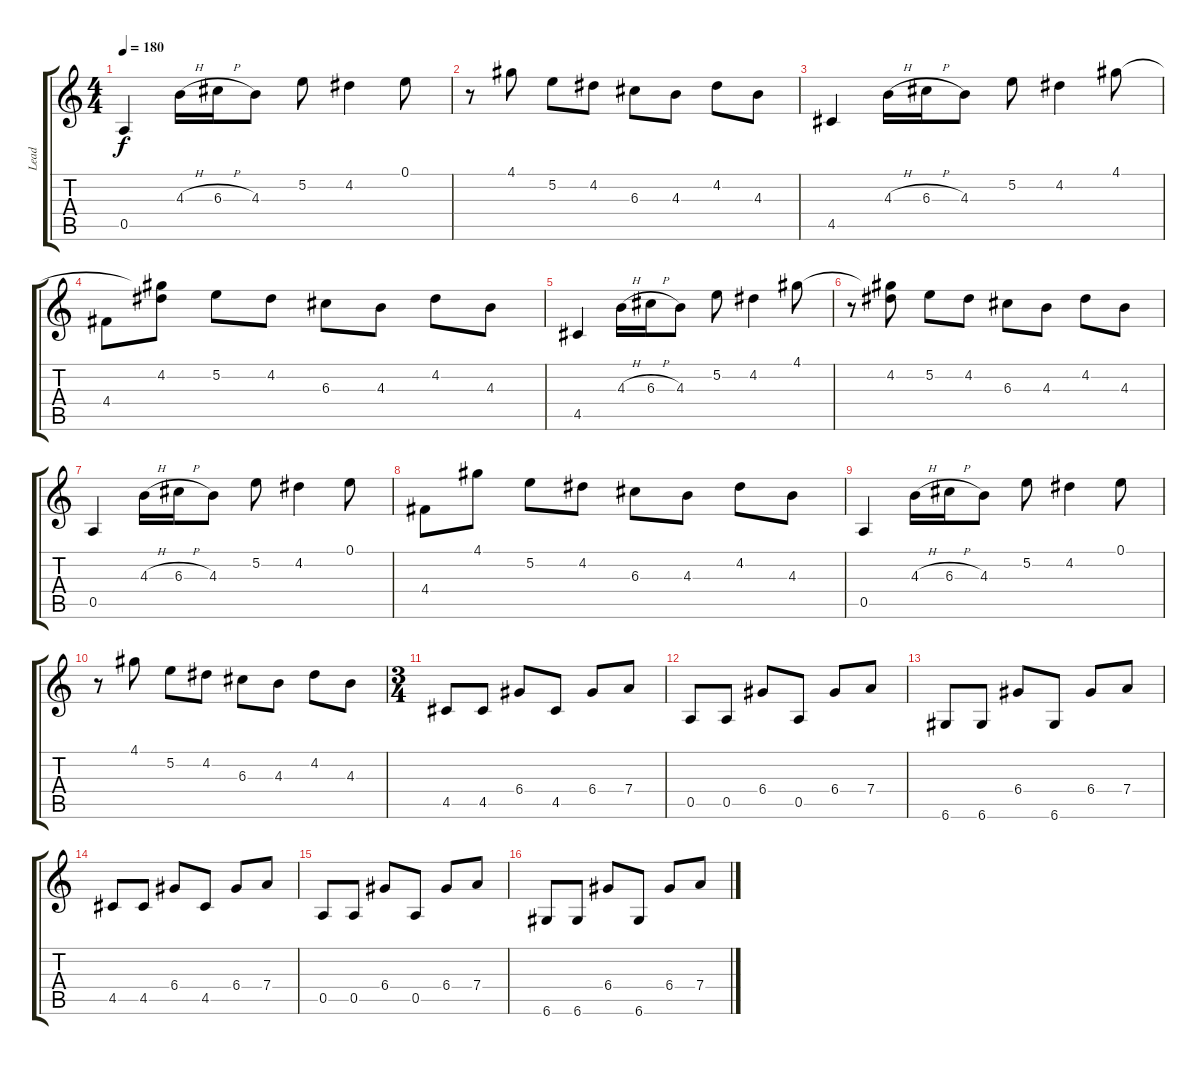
\track ("Lead " "Lead ") {instrument distortionguitar}
\staff {score tabs}
\tuning (E4 B3 G3 D3 A2 D2) {hide}
\ts (4 4)
\tempo 180
\clef g2
\ks c
0.5.4{dy f} 4.3{h}.16 6.3{h}.16 4.3.8 5.2.8 4.2.4 0.1.8 |
r.8 4.1.8 5.2.8 4.2.8 6.3.8 4.3.8 4.2.8 4.3.8 |
4.5.4 4.3{h}.16 6.3{h}.16 4.3.8 5.2.8 4.2.4 4.1.8 |
4.4.8 (4.1{t} 4.2).8 5.2.8 4.2.8 6.3.8 4.3.8 4.2.8 4.3.8 |
4.5.4 4.3{h}.16 6.3{h}.16 4.3.8 5.2.8 4.2.4 4.1.8 |
r.8 (4.1{t} 4.2).8 5.2.8 4.2.8 6.3.8 4.3.8 4.2.8 4.3.8 |
0.5.4 4.3{h}.16 6.3{h}.16 4.3.8 5.2.8 4.2.4 0.1.8 |
4.4.8 4.1.8 5.2.8 4.2.8 6.3.8 4.3.8 4.2.8 4.3.8 |
0.5.4 4.3{h}.16 6.3{h}.16 4.3.8 5.2.8 4.2.4 0.1.8 |
r.8 4.1.8 5.2.8 4.2.8 6.3.8 4.3.8 4.2.8 4.3.8 |
\ts (3 4)
4.5.8 4.5.8 6.4.8 4.5.8 6.4.8 7.4.8 |
0.5.8 0.5.8 6.4.8 0.5.8 6.4.8 7.4.8 |
6.6.8 6.6.8 6.4.8 6.6.8 6.4.8 7.4.8 |
4.5.8 4.5.8 6.4.8 4.5.8 6.4.8 7.4.8 |
0.5.8 0.5.8 6.4.8 0.5.8 6.4.8 7.4.8 |
6.6.8 6.6.8 6.4.8 6.6.8 6.4.8 7.4.8
